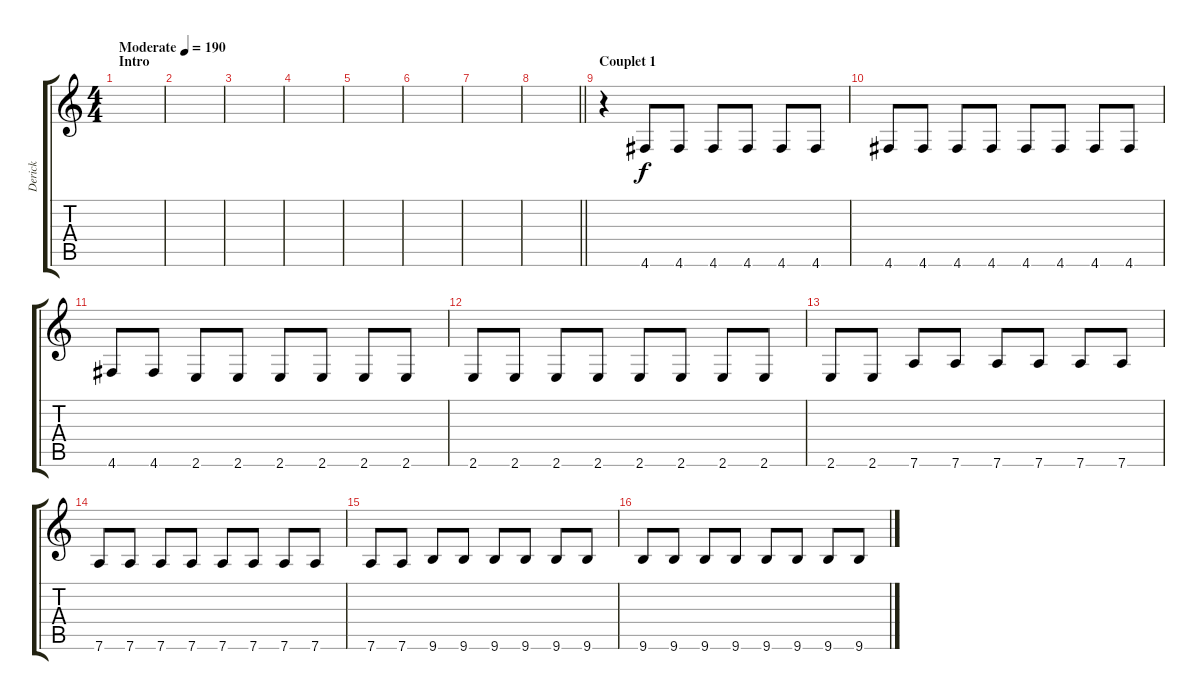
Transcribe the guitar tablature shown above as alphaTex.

\track ("Derick" "Derick") {instrument overdrivenguitar}
\staff {score tabs}
\tuning (E4 B3 G3 D3 A2 D2) {hide}
\ts (4 4)
\section ("" "Intro")
\tempo (190 "Moderate")
\clef g2
\ks c
|
|
|
|
|
|
|
\barLineRight lightlight
|
\section ("" "Couplet 1")
r.4 4.6.8 4.6.8 4.6.8 4.6.8 4.6.8 4.6.8 |
4.6.8 4.6.8 4.6.8 4.6.8 4.6.8 4.6.8 4.6.8 4.6.8 |
4.6.8 4.6.8 2.6.8 2.6.8 2.6.8 2.6.8 2.6.8 2.6.8 |
2.6.8 2.6.8 2.6.8 2.6.8 2.6.8 2.6.8 2.6.8 2.6.8 |
2.6.8 2.6.8 7.6.8 7.6.8 7.6.8 7.6.8 7.6.8 7.6.8 |
7.6.8 7.6.8 7.6.8 7.6.8 7.6.8 7.6.8 7.6.8 7.6.8 |
7.6.8 7.6.8 9.6.8 9.6.8 9.6.8 9.6.8 9.6.8 9.6.8 |
9.6.8 9.6.8 9.6.8 9.6.8 9.6.8 9.6.8 9.6.8 9.6.8
